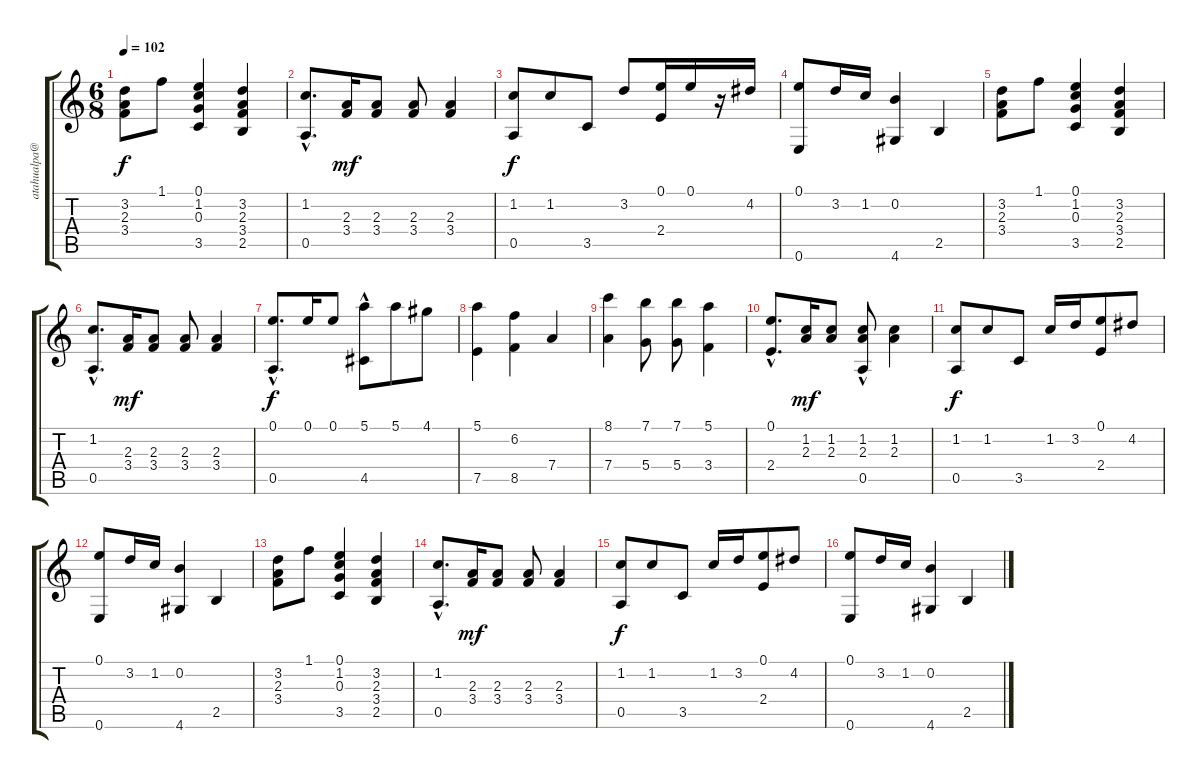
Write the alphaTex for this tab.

\track ("" "atahualpa@") {instrument acousticguitarnylon}
\staff {score tabs}
\tuning (E4 B3 G3 D3 A2 E2) {hide}
\ts (6 8)
\tempo 102
\clef g2
\ks c
(3.2 2.3 3.4).8{dy f} 1.1.8 (0.1 1.2 0.3 3.5).4 (3.2 2.3 3.4 2.5).4 |
(1.2{hac} 0.5{hac}).8{d} (2.3 3.4).16{dy mf} (2.3 3.4).8 (2.3 3.4).8 (2.3 3.4).4 |
(1.2 0.5).8{dy f} 1.2.8 3.5.8 3.2.8 (0.1 2.4).16 0.1.16 r.16 4.2.16 |
(0.1 0.6).8 3.2.16 1.2.16 (0.2 4.6).4 2.5.4 |
(3.2 2.3 3.4).8 1.1.8 (0.1 1.2 0.3 3.5).4 (3.2 2.3 3.4 2.5).4 |
(1.2{hac} 0.5{hac}).8{d} (2.3 3.4).16{dy mf} (2.3 3.4).8 (2.3 3.4).8 (2.3 3.4).4 |
(0.1{hac} 0.5{hac}).8{d dy f} 0.1.16 0.1.8 (5.1 4.5{hac}).8 5.1.8 4.1.8 |
(5.1 7.5).4 (6.2 8.5).4 7.4.4 |
(8.1 7.4).4 (7.1 5.4).8 (7.1 5.4).8 (5.1 3.4).4 |
(0.1{hac} 2.4{hac}).8{d} (1.2 2.3).16{dy mf} (1.2 2.3).8 (1.2 2.3 0.5{hac}).8 (1.2 2.3).4 |
(1.2 0.5).8{dy f} 1.2.8 3.5.8 1.2.16 3.2.16 (0.1 2.4).8 4.2.8 |
(0.1 0.6).8 3.2.16 1.2.16 (0.2 4.6).4 2.5.4 |
(3.2 2.3 3.4).8 1.1.8 (0.1 1.2 0.3 3.5).4 (3.2 2.3 3.4 2.5).4 |
(1.2{hac} 0.5{hac}).8{d} (2.3 3.4).16{dy mf} (2.3 3.4).8 (2.3 3.4).8 (2.3 3.4).4 |
(1.2 0.5).8{dy f} 1.2.8 3.5.8 1.2.16 3.2.16 (0.1 2.4).8 4.2.8 |
(0.1 0.6).8 3.2.16 1.2.16 (0.2 4.6).4 2.5.4
